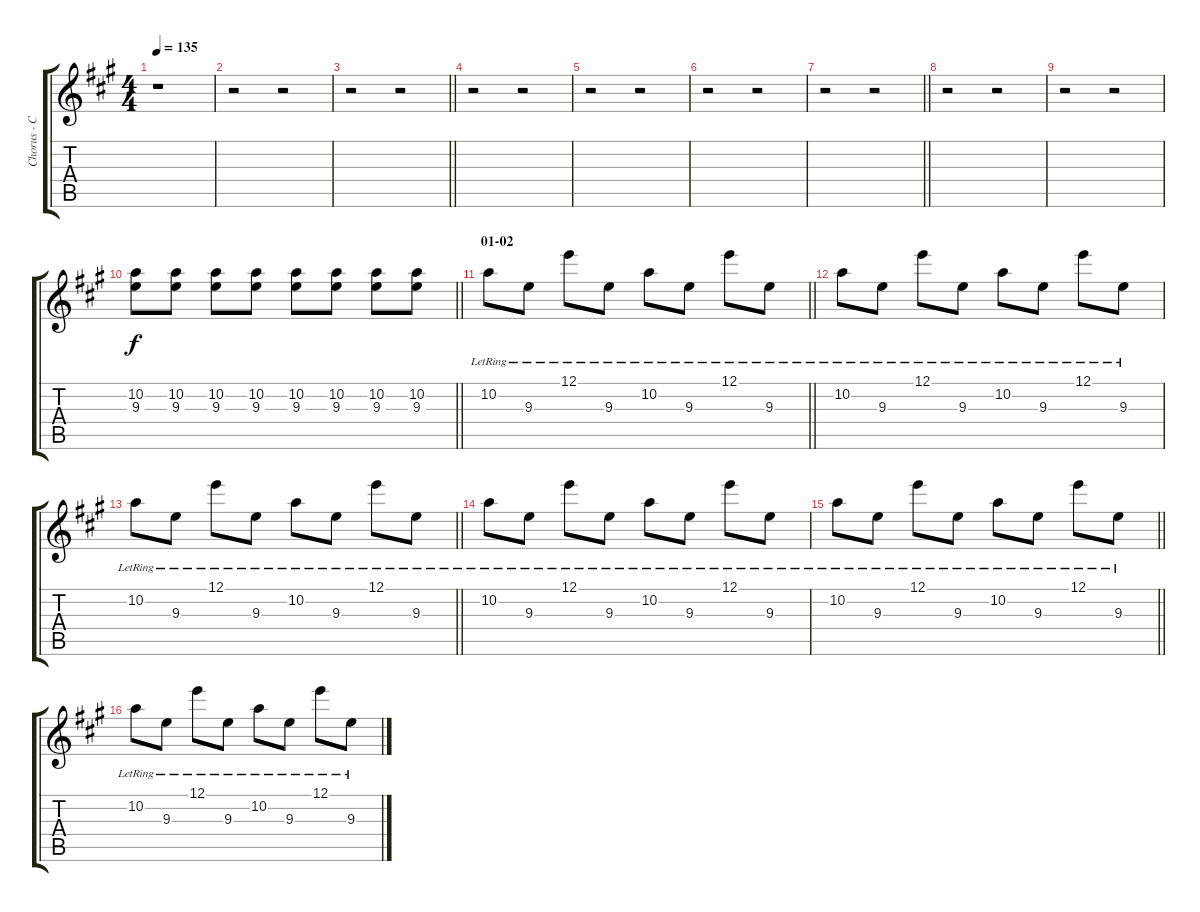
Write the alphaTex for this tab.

\track ("Chorus - Clean" "Chorus - C") {instrument electricbassfinger}
\staff {score tabs}
\tuning (E4 B3 G3 D3 A2 D2) {hide}
\ts (4 4)
\tempo 135
\clef g2
\ks a
r.1{dy f} |
r.2 r.2 |
\barLineRight lightlight
r.2 r.2 |
r.2 r.2 |
r.2 r.2 |
r.2 r.2 |
\barLineRight lightlight
r.2 r.2 |
r.2 r.2 |
r.2 r.2 |
\barLineRight lightlight
(10.2 9.3).8 (10.2 9.3).8 (10.2 9.3).8 (10.2 9.3).8 (10.2 9.3).8 (10.2 9.3).8 (10.2 9.3).8 (10.2 9.3).8 |
\section ("" "01-02")
\barLineRight lightlight
10.2{lr}.8 9.3{lr}.8 12.1{lr}.8 9.3{lr}.8 10.2{lr}.8 9.3{lr}.8 12.1{lr}.8 9.3{lr}.8 |
10.2{lr}.8 9.3{lr}.8 12.1{lr}.8 9.3{lr}.8 10.2{lr}.8 9.3{lr}.8 12.1{lr}.8 9.3{lr}.8 |
\barLineRight lightlight
10.2{lr}.8 9.3{lr}.8 12.1{lr}.8 9.3{lr}.8 10.2{lr}.8 9.3{lr}.8 12.1{lr}.8 9.3{lr}.8 |
10.2{lr}.8 9.3{lr}.8 12.1{lr}.8 9.3{lr}.8 10.2{lr}.8 9.3{lr}.8 12.1{lr}.8 9.3{lr}.8 |
\barLineRight lightlight
10.2{lr}.8 9.3{lr}.8 12.1{lr}.8 9.3{lr}.8 10.2{lr}.8 9.3{lr}.8 12.1{lr}.8 9.3{lr}.8 |
10.2{lr}.8 9.3{lr}.8 12.1{lr}.8 9.3{lr}.8 10.2{lr}.8 9.3{lr}.8 12.1{lr}.8 9.3{lr}.8
